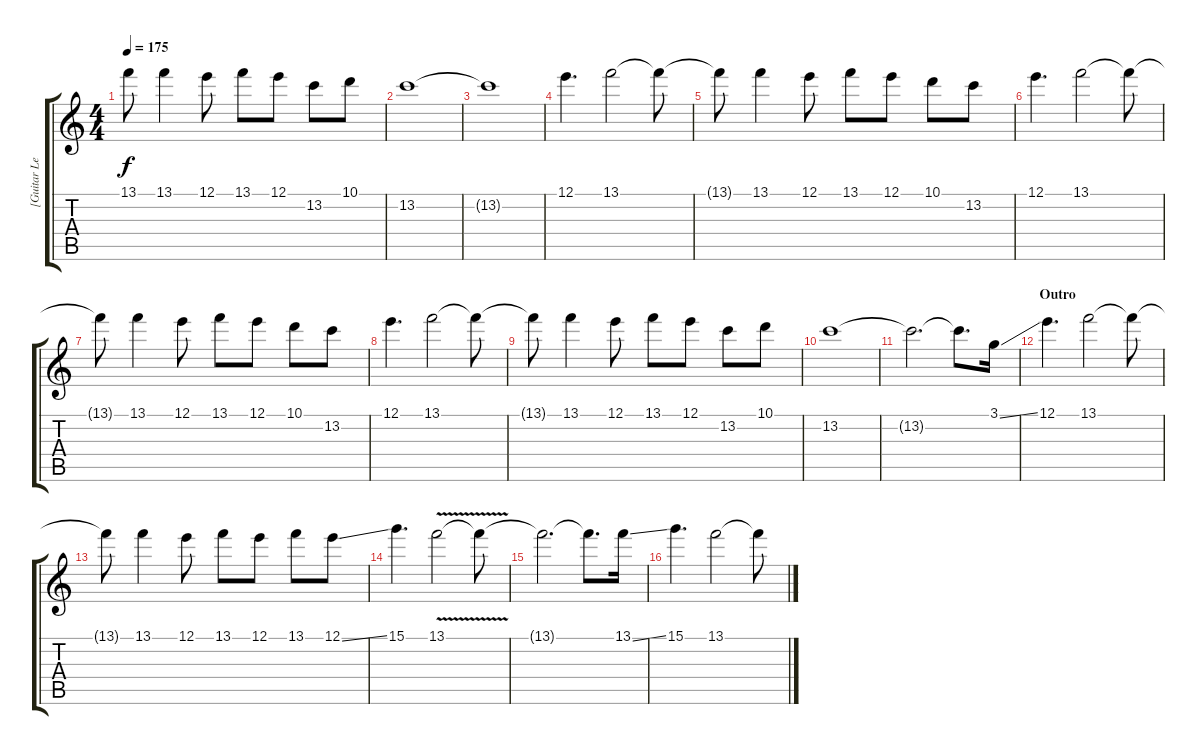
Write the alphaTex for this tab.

\track ("[Guitar Lead] Roman Surman" "[Guitar Le") {instrument overdrivenguitar}
\staff {score tabs}
\tuning (E4 B3 G3 D3 A2 E2) {hide}
\ts (4 4)
\tempo 175
\clef g2
\ks c
13.1{t}.8{dy f} 13.1.4 12.1.8 13.1.8 12.1.8 13.2.8 10.1.8 |
13.2.1 |
13.2{t}.1 |
12.1.4{d} 13.1.2 13.1{t}.8 |
13.1{t}.8 13.1.4 12.1.8 13.1.8 12.1.8 10.1.8 13.2.8 |
12.1.4{d} 13.1.2 13.1{t}.8 |
13.1{t}.8 13.1.4 12.1.8 13.1.8 12.1.8 10.1.8 13.2.8 |
12.1.4{d} 13.1.2 13.1{t}.8 |
13.1{t}.8 13.1.4 12.1.8 13.1.8 12.1.8 13.2.8 10.1.8 |
13.2.1 |
13.2{t}.2{d} 13.2{t}.8{d} 3.1{ss}.16 |
\section ("" "Outro")
12.1.4{d} 13.1.2 13.1{t}.8 |
13.1{t}.8 13.1.4 12.1.8 13.1.8 12.1.8 13.1.8 12.1{ss}.8 |
15.1.4{d} 13.1{v}.2 13.1{t}.8 |
13.1{t}.2{d} 13.1{t}.8{d} 13.1{ss}.16 |
15.1.4{d} 13.1.2 13.1{t}.8
